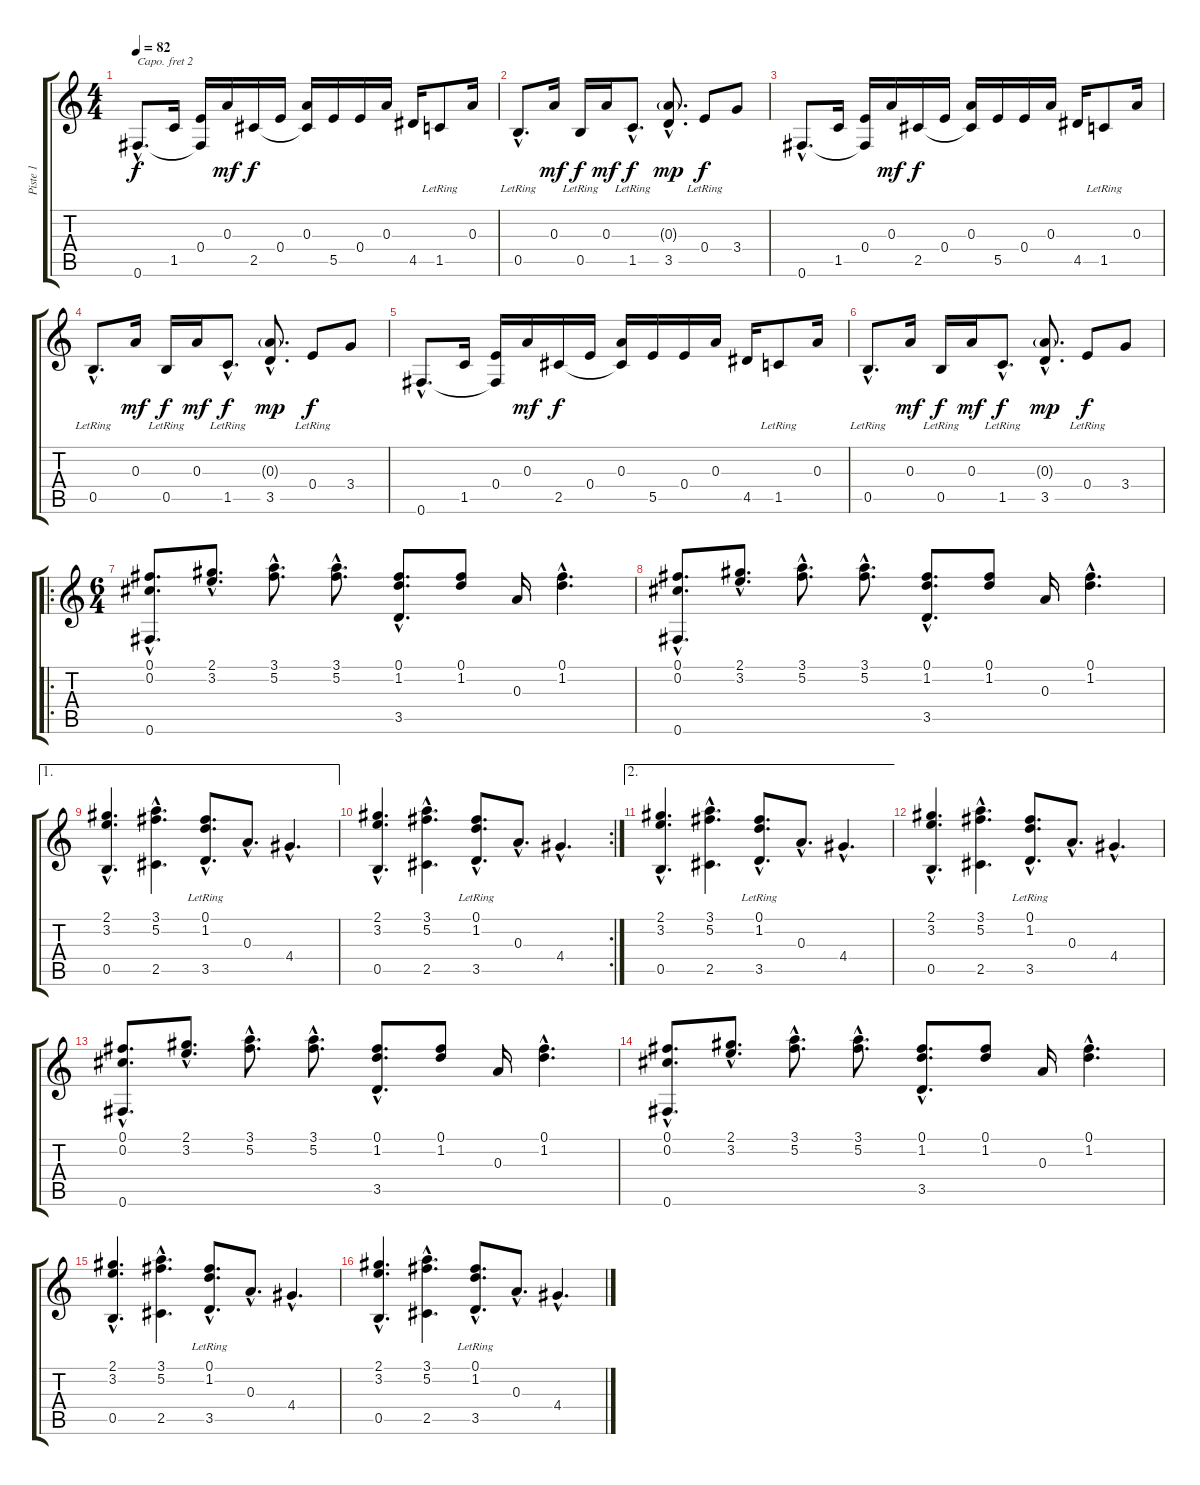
\track ("Piste 1" "Piste 1") {instrument acousticguitarsteel}
\staff {score tabs}
\capo 2
\tuning (E4 B3 G3 D3 A2 E2) {hide}
\ts (4 4)
\tempo 82
\clef g2
\ks c
0.6{hac}.8{d dy f} 1.5.16 (0.4 0.6{t}).16 0.3.16{dy mf} 2.5.16{dy f} 0.4.16 (0.3 2.5{t}).16 5.5.16 0.4.16 0.3.16 4.5.16 1.5{lr}.8 0.3.16 |
0.5{hac lr}.8{d} 0.3.16{dy mf} 0.5{lr}.16{dy f} 0.3.16{dy mf} 1.5{hac lr}.8{d dy f} (0.3{g hac} 3.5{hac}).8{d dy mp} 0.4{lr}.8{dy f} 3.4.8 |
0.6{hac}.8{d} 1.5.16 (0.4 0.6{t}).16 0.3.16{dy mf} 2.5.16{dy f} 0.4.16 (0.3 2.5{t}).16 5.5.16 0.4.16 0.3.16 4.5.16 1.5{lr}.8 0.3.16 |
0.5{hac lr}.8{d} 0.3.16{dy mf} 0.5{lr}.16{dy f} 0.3.16{dy mf} 1.5{hac lr}.8{d dy f} (0.3{g hac} 3.5{hac}).8{d dy mp} 0.4{lr}.8{dy f} 3.4.8 |
0.6{hac}.8{d} 1.5.16 (0.4 0.6{t}).16 0.3.16{dy mf} 2.5.16{dy f} 0.4.16 (0.3 2.5{t}).16 5.5.16 0.4.16 0.3.16 4.5.16 1.5{lr}.8 0.3.16 |
0.5{hac lr}.8{d} 0.3.16{dy mf} 0.5{lr}.16{dy f} 0.3.16{dy mf} 1.5{hac lr}.8{d dy f} (0.3{g hac} 3.5{hac}).8{d dy mp} 0.4{lr}.8{dy f} 3.4.8 |
\ro
\ts (6 4)
(0.1{hac} 0.2{hac} 0.6{hac}).8{d volume 7} (2.1{hac} 3.2{hac}).8{d} (3.1{hac} 5.2{hac}).8{d} (3.1{hac} 5.2{hac}).8{d} (0.1{hac} 1.2{hac} 3.5{hac}).8{d} (0.1 1.2).8 0.3.16 (0.1{hac} 1.2{hac}).4{d} |
(0.1{hac} 0.2{hac} 0.6{hac}).8{d} (2.1{hac} 3.2{hac}).8{d} (3.1{hac} 5.2{hac}).8{d} (3.1{hac} 5.2{hac}).8{d} (0.1{hac} 1.2{hac} 3.5{hac}).8{d} (0.1 1.2).8 0.3.16 (0.1{hac} 1.2{hac}).4{d} |
\ae 1
(2.1{hac} 3.2{hac} 0.5{hac}).4{d} (3.1{hac} 5.2{hac} 2.5{hac}).4{d} (0.1{hac lr} 1.2{hac lr} 3.5{hac lr}).8{d} 0.3{hac}.8{d} 4.4{hac}.4{d} |
\rc 2
(2.1{hac} 3.2{hac} 0.5{hac}).4{d} (3.1{hac} 5.2{hac} 2.5{hac}).4{d} (0.1{hac lr} 1.2{hac lr} 3.5{hac lr}).8{d} 0.3{hac}.8{d} 4.4{hac}.4{d} |
\ae 2
(2.1{hac} 3.2{hac} 0.5{hac}).4{d} (3.1{hac} 5.2{hac} 2.5{hac}).4{d} (0.1{hac lr} 1.2{hac lr} 3.5{hac lr}).8{d} 0.3{hac}.8{d} 4.4{hac}.4{d} |
(2.1{hac} 3.2{hac} 0.5{hac}).4{d} (3.1{hac} 5.2{hac} 2.5{hac}).4{d} (0.1{hac lr} 1.2{hac lr} 3.5{hac lr}).8{d} 0.3{hac}.8{d} 4.4{hac}.4{d} |
(0.1{hac} 0.2{hac} 0.6{hac}).8{d} (2.1{hac} 3.2{hac}).8{d} (3.1{hac} 5.2{hac}).8{d} (3.1{hac} 5.2{hac}).8{d} (0.1{hac} 1.2{hac} 3.5{hac}).8{d} (0.1 1.2).8 0.3.16 (0.1{hac} 1.2{hac}).4{d} |
(0.1{hac} 0.2{hac} 0.6{hac}).8{d} (2.1{hac} 3.2{hac}).8{d} (3.1{hac} 5.2{hac}).8{d} (3.1{hac} 5.2{hac}).8{d} (0.1{hac} 1.2{hac} 3.5{hac}).8{d} (0.1 1.2).8 0.3.16 (0.1{hac} 1.2{hac}).4{d} |
(2.1{hac} 3.2{hac} 0.5{hac}).4{d} (3.1{hac} 5.2{hac} 2.5{hac}).4{d} (0.1{hac lr} 1.2{hac lr} 3.5{hac lr}).8{d} 0.3{hac}.8{d} 4.4{hac}.4{d} |
(2.1{hac} 3.2{hac} 0.5{hac}).4{d} (3.1{hac} 5.2{hac} 2.5{hac}).4{d} (0.1{hac lr} 1.2{hac lr} 3.5{hac lr}).8{d} 0.3{hac}.8{d} 4.4{hac}.4{d}
